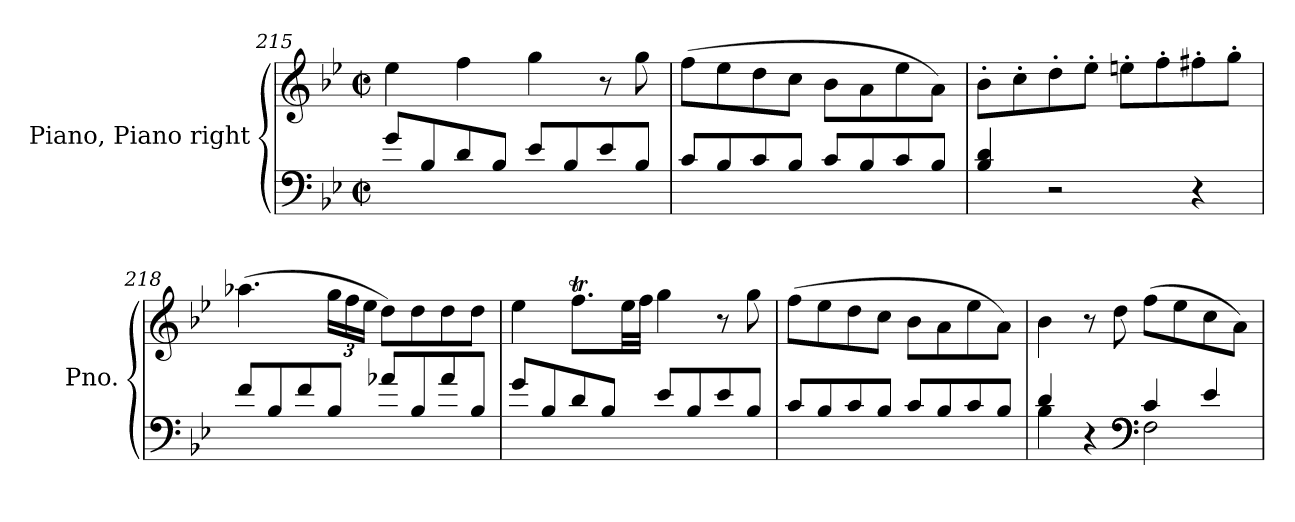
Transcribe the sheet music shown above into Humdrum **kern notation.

**kern	**kern
*part1	*part1
*staff2	*staff1
*I"Piano, Piano right	*
*I'Pno.	*
*clefF4	*clefG2
*k[b-e-]	*k[b-e-]
*M2/2	*M2/2
*met(c|)	*met(c|)
=215	=215
8g/L	4ee-\
8B-/	.
8d/	4ff\
8B-/J	.
8e-/L	4gg\
8B-/	.
8e-/	8r
8B-/J	8gg\
=216	=216
8c/L	(>8ff\L
8B-/	8ee-\
8c/	8dd\
8B-/J	8cc\J
8c/L	8b-\L
8B-/	8a\
8c/	8ee-\
8B-/J	8a\J)
=217	=217
4B-/ 4d/	8b-'\L
.	8cc'\
2r	8dd'\
.	8ee-'\J
.	8een'\L
.	8ff'\
4r	8ff#X'\
.	8gg'\J
=218	=218
8f/L	(>4.aa-X\
8B-/	.
8f/	.
*	*Xbrackettup
8B-/J	24gg\LL
.	24ff\
.	24ee-\JJ
8a-X/L	8dd\L)
8B-/	8dd\
8a-/	8dd\
8B-/J	8dd\J
=219	=219
8g/L	4ee-\
8B-/	.
8d/	8.ffT\L
8B-/J	.
.	32ee-\LL
.	32ff\JJJ
8e-/L	4gg\
8B-/	.
8e-/	8r
8B-/J	8gg\
=220	=220
8c/L	(>8ff\L
8B-/	8ee-\
8c/	8dd\
8B-/J	8cc\J
8c/L	8b-\L
8B-/	8a\
8c/	8ee-\
8B-/J	8a\J)
=221	=221
*^	*
4d/	4B-\	4b-\
4r	4ryy	8r
.	.	8dd\
*clefF4	*	*
4c/	2F\	(>8ff\L
.	.	8ee-\
4e-/	.	8cc\
.	.	8a\J)
*v	*v	*
=	=
*-	*-
